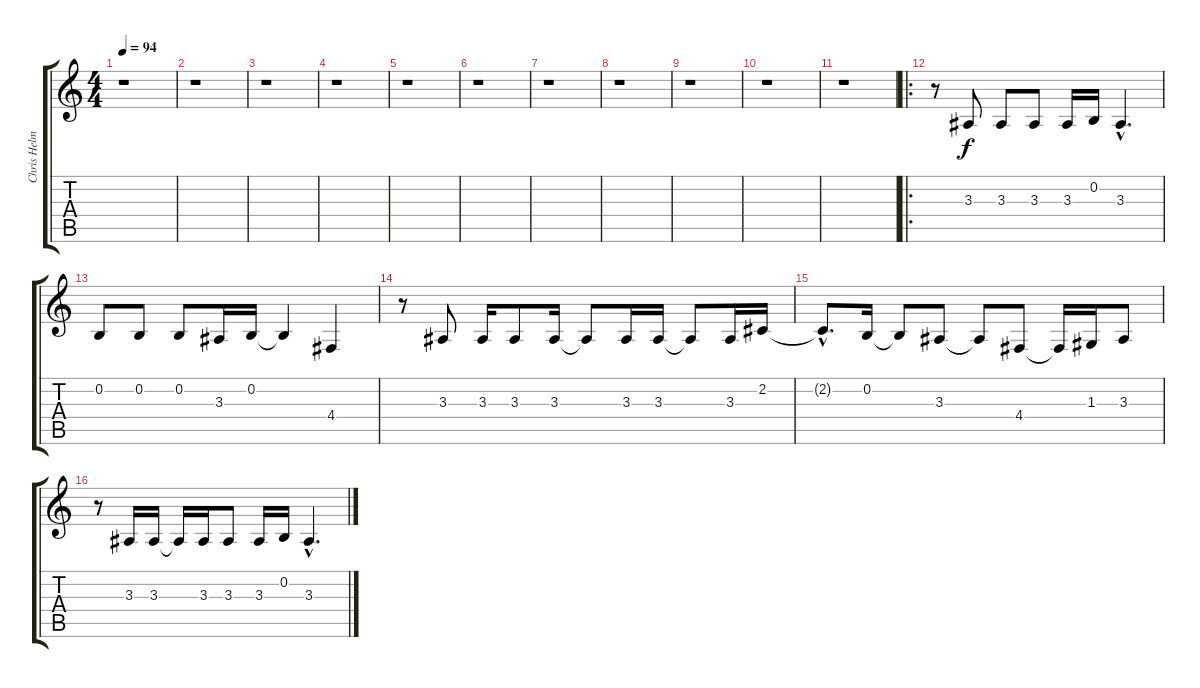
\track ("Chris Helme (vox)" "Chris Helm") {instrument bassoon}
\staff {score tabs}
\tuning (E4 B3 G3 D3 A2 E2) {hide}
\ts (4 4)
\tempo 94
\clef g2
\ks c
r.1{dy f instrument bassoon} |
r.1 |
r.1 |
r.1 |
r.1 |
r.1 |
r.1 |
r.1 |
r.1 |
r.1 |
r.1 |
\ro
r.8 3.3.8 3.3.8 3.3.8 3.3.16 0.2.16 3.3{hac}.4{d} |
0.2.8 0.2.8 0.2.8 3.3.16 0.2.16 0.2{t}.4 4.4.4 |
r.8 3.3.8 3.3.16 3.3.8 3.3.16 3.3{t}.8 3.3.16 3.3.16 3.3{t}.8 3.3.16 2.2.16 |
2.2{hac t}.8{d} 0.2.16 0.2{t}.8 3.3.8 3.3{t}.8 4.4.8 4.4{t}.16 1.3.16 3.3.8 |
r.8 3.3.16 3.3.16 3.3{t}.16 3.3.16 3.3.8 3.3.16 0.2.16 3.3{hac}.4{d}
